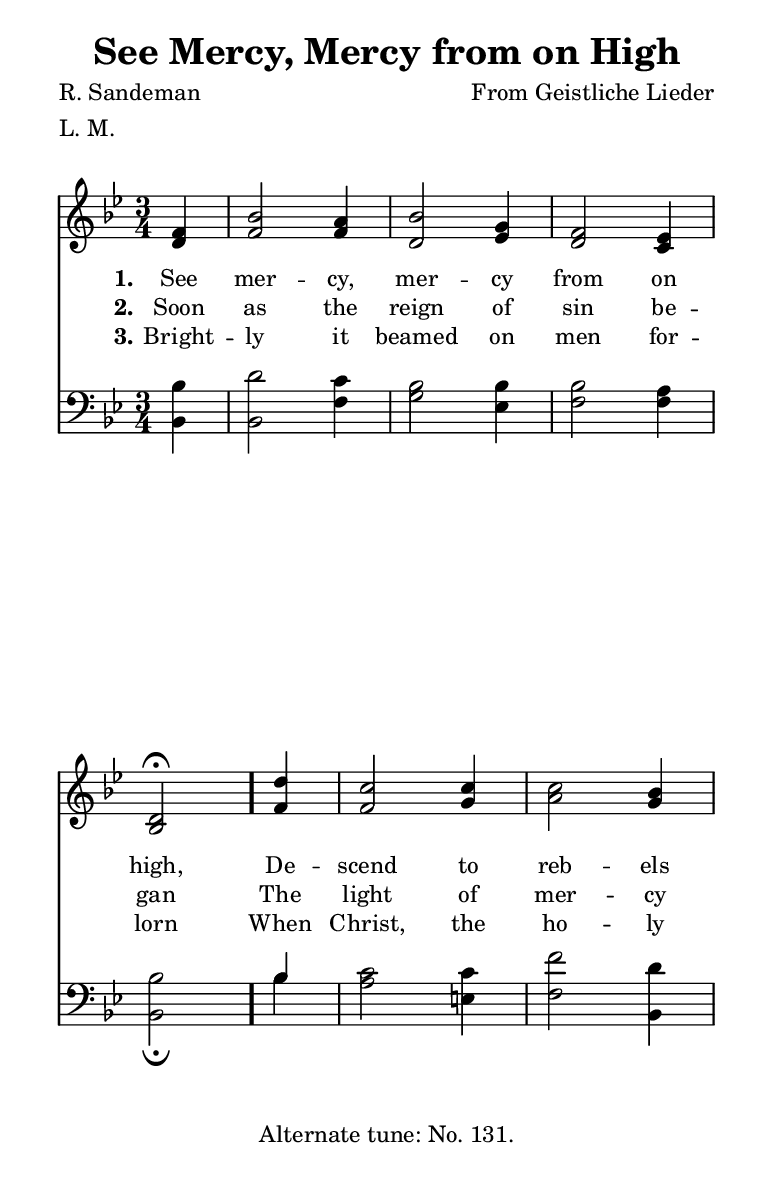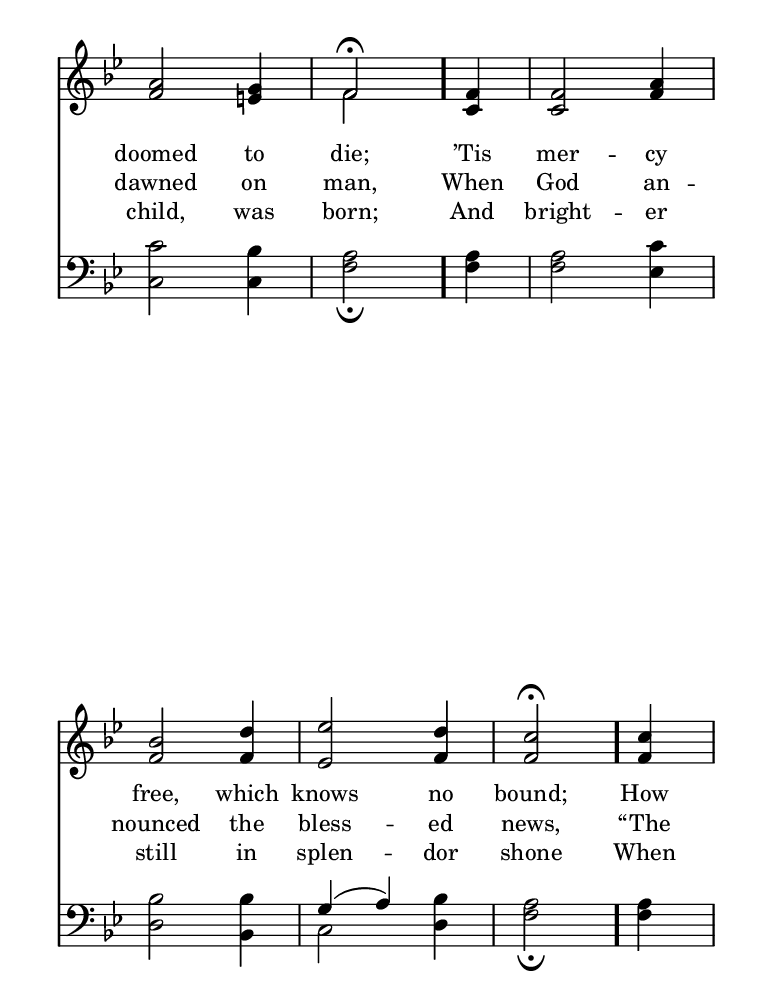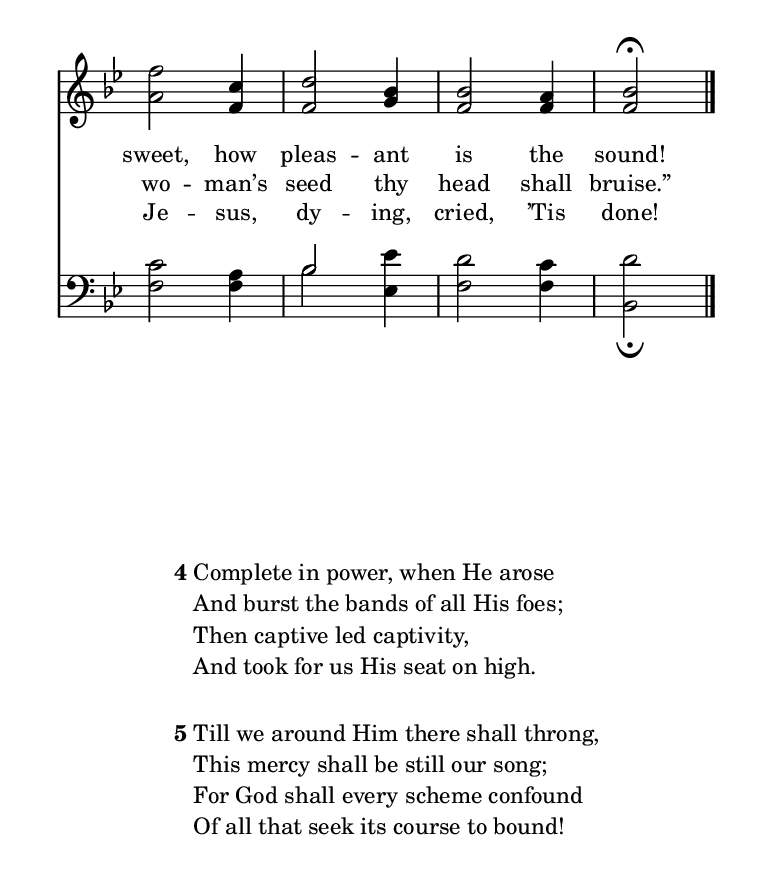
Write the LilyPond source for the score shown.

\include "common/global.ily"
\paper {
  \include "common/paper.ily"
  system-count = #(cond (is-eogsized 3) (#t #f))
  oddFooterMarkup = \markup { \fill-line { \on-the-fly \first-page "Alternate tune: No. 131." } }
}

\header{
  %gospel
  hymnnumber = "116"
  title = "See Mercy, Mercy from on High"
  tunename = "Dusseldorf"
  meter = "L. M."
  poet = "R. Sandeman"
  composer = "From Geistliche Lieder"
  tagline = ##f
}

% for fermata in MIDI
ta = { \tempo 4=100 }
tb = { \tempo 4=50 }

patternAA = { \ta c4 | c2 c4 | c2 c4 | c2 c4 | \tb c2^\fermata }
patternAB = { \ta c4 | c2 c4 | c2 c4 | c2 c4 | \tb c2          }

patternBA = { \ta c4 | c2 c4 | c2 c4 | c4( c4) c4 | \tb c2     }
patternBB = { \ta c4 | c2 c4 | c2 c4 | c2 c4 | \tb c2_\fermata }

global = {
  \include "common/overrides.ily"
  \override Staff.TimeSignature.style = #'numbered
  \time 3/4
  \override Score.MetronomeMark.transparent = ##t % hide all fermata changes too
  \ta
  \key bes \major
  \partial 4
  \autoBeamOff
}

notesSoprano = {
\global
\relative c' {

  \changePitch \patternAA { f | bes a | bes g | f ees | d }
  \changePitch \patternAA { d' | c c | c bes | a g | f }
  \changePitch \patternAA { f | f a | bes d | ees d | c }
  \changePitch \patternAA { c | f c | d bes | bes a | bes }

  \bar "|."

}
}

notesAlto = {
\global
\relative e' {

  \changePitch \patternAB { d | f f | d ees | d c | bes }
  \changePitch \patternAB { f' | f g | a g | f e | f }
  \changePitch \patternAB { c | c f | f f | ees f | f }
  \changePitch \patternAB { f | a f | f g | f f | f }

}
}

notesTenor = {
\global
\relative a {

  \changePitch \patternAB { bes | d c | bes bes | bes a | bes }
  \changePitch \patternAB { bes | c c | f d | c bes | a }
  \changePitch \patternBA { a | a c | bes bes | g( a) bes | a }
  \changePitch \patternAB { a | c a | bes ees | d c | d }

}
}

notesBass = {
\global
\relative f, {

  \changePitch \patternBB { bes | bes f' | g ees | f f | bes, }
  \changePitch \patternBB { bes' | a e | f bes, | c c | f }
  \changePitch \patternBB { f | f ees | d bes | c d | f }
  \changePitch \patternBB { f | f f | bes ees, | f f | bes, }

}
}

wordsA = \lyricmode {
\set stanza = "1."

See mer -- cy, mer -- cy from on high, \bar "."
De -- scend to reb -- els doomed to die; \bar "."
’Tis mer -- cy free, which knows no bound; \bar "."
How sweet, how pleas -- ant is the sound! \bar "."

}

wordsB = \lyricmode {
\set stanza = "2."

Soon as the reign of sin be -- gan
The light of mer -- cy dawned on man,
When God an -- nounced the bless -- ed news,
“The wo -- man’s seed thy head shall bruise.”

}

wordsC = \lyricmode {
\set stanza = "3."

Bright -- ly it beamed on men for -- lorn
When Christ, the ho -- ly child, was born;
And bright -- er still in splen -- dor shone
When Je -- sus, dy -- ing, cried, ’Tis done!

}

wordsD = \markuplist {

\line { Complete in power, when He arose }
\line { And burst the bands of all His foes; }
\line { Then captive led captivity, }
\line { And took for us His seat on high. }

}

wordsE = \markuplist {

\line { Till we around Him there shall throng, }
\line { This mercy shall be still our song; }
\line { For God shall every scheme confound }
\line { Of all that seek its course to bound! }

}

\score {
  \context ChoirStaff <<
    \context Staff = upper <<
      \set Staff.autoBeaming = ##f
      \set ChoirStaff.systemStartDelimiter = #'SystemStartBar
      \set ChoirStaff.printPartCombineTexts = ##f
      \partcombine #'(2 . 11) \notesSoprano \notesAlto
      \context NullVoice = sopranos { \voiceOne << \notesSoprano >> }
      \context Lyrics = one   \lyricsto sopranos \wordsA
      \context Lyrics = two   \lyricsto sopranos \wordsB
      \context Lyrics = three \lyricsto sopranos \wordsC
    >>
    \context Staff = men <<
      \set Staff.autoBeaming = ##f
      \clef bass
      \set ChoirStaff.printPartCombineTexts = ##f
      \partcombine #'(2 . 11) \notesTenor \notesBass
    >>
  >>
  \layout {
    \include "common/layout.ily"
  }
  #(cond ((ly:get-option 'eog-midi-permitted) #{ \midi{
    \include "common/midi.ily"
  } #}))
}

\noPageBreak

\markup { \fill-line { \vcenter \column {
  \vspace #1
  \line{ \bold 4 \column { \wordsD } } \combine \null \vspace #1
  \line{ \bold 5 \column { \wordsE } } \combine \null \vspace #1
  \vspace #3
  \vspace #1
} } }


\version "2.19.49"  % necessary for upgrading to future LilyPond versions.

% vi:set et ts=2 sw=2 ai nocindent syntax=lilypond:
